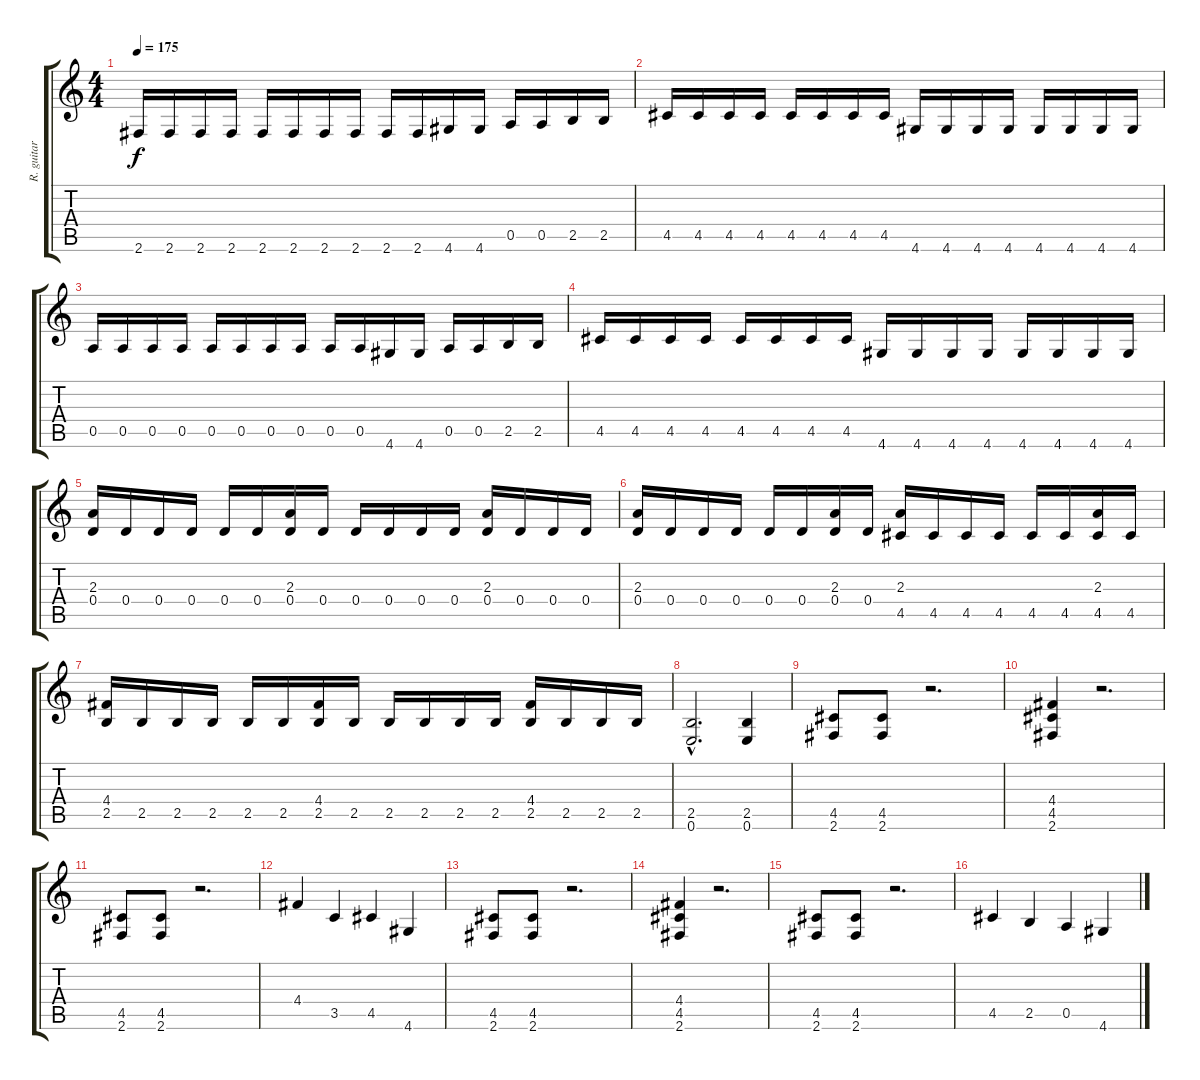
\track ("R. guitar" "R. guitar") {instrument overdrivenguitar}
\staff {score tabs}
\tuning (E4 B3 G3 D3 A2 E2) {hide}
\ts (4 4)
\tempo 175
\clef g2
\ks c
2.6.16{dy f} 2.6.16 2.6.16 2.6.16 2.6.16 2.6.16 2.6.16 2.6.16 2.6.16 2.6.16 4.6.16 4.6.16 0.5.16 0.5.16 2.5.16 2.5.16 |
4.5.16 4.5.16 4.5.16 4.5.16 4.5.16 4.5.16 4.5.16 4.5.16 4.6.16 4.6.16 4.6.16 4.6.16 4.6.16 4.6.16 4.6.16 4.6.16 |
0.5.16 0.5.16 0.5.16 0.5.16 0.5.16 0.5.16 0.5.16 0.5.16 0.5.16 0.5.16 4.6.16 4.6.16 0.5.16 0.5.16 2.5.16 2.5.16 |
4.5.16 4.5.16 4.5.16 4.5.16 4.5.16 4.5.16 4.5.16 4.5.16 4.6.16 4.6.16 4.6.16 4.6.16 4.6.16 4.6.16 4.6.16 4.6.16 |
(2.3 0.4).16 0.4.16 0.4.16 0.4.16 0.4.16 0.4.16 (2.3 0.4).16 0.4.16 0.4.16 0.4.16 0.4.16 0.4.16 (2.3 0.4).16 0.4.16 0.4.16 0.4.16 |
(2.3 0.4).16 0.4.16 0.4.16 0.4.16 0.4.16 0.4.16 (2.3 0.4).16 0.4.16 (2.3 4.5).16 4.5.16 4.5.16 4.5.16 4.5.16 4.5.16 (2.3 4.5).16 4.5.16 |
(4.4 2.5).16 2.5.16 2.5.16 2.5.16 2.5.16 2.5.16 (4.4 2.5).16 2.5.16 2.5.16 2.5.16 2.5.16 2.5.16 (4.4 2.5).16 2.5.16 2.5.16 2.5.16 |
(2.5{hac} 0.6{hac}).2{d} (2.5 0.6).4 |
(4.5 2.6).8 (4.5 2.6).8 r.2{d} |
(4.4 4.5 2.6).4 r.2{d} |
(4.5 2.6).8 (4.5 2.6).8 r.2{d} |
4.4.4 3.5.4 4.5.4 4.6.4 |
(4.5 2.6).8 (4.5 2.6).8 r.2{d} |
(4.4 4.5 2.6).4 r.2{d} |
(4.5 2.6).8 (4.5 2.6).8 r.2{d} |
4.5.4 2.5.4 0.5.4 4.6.4
